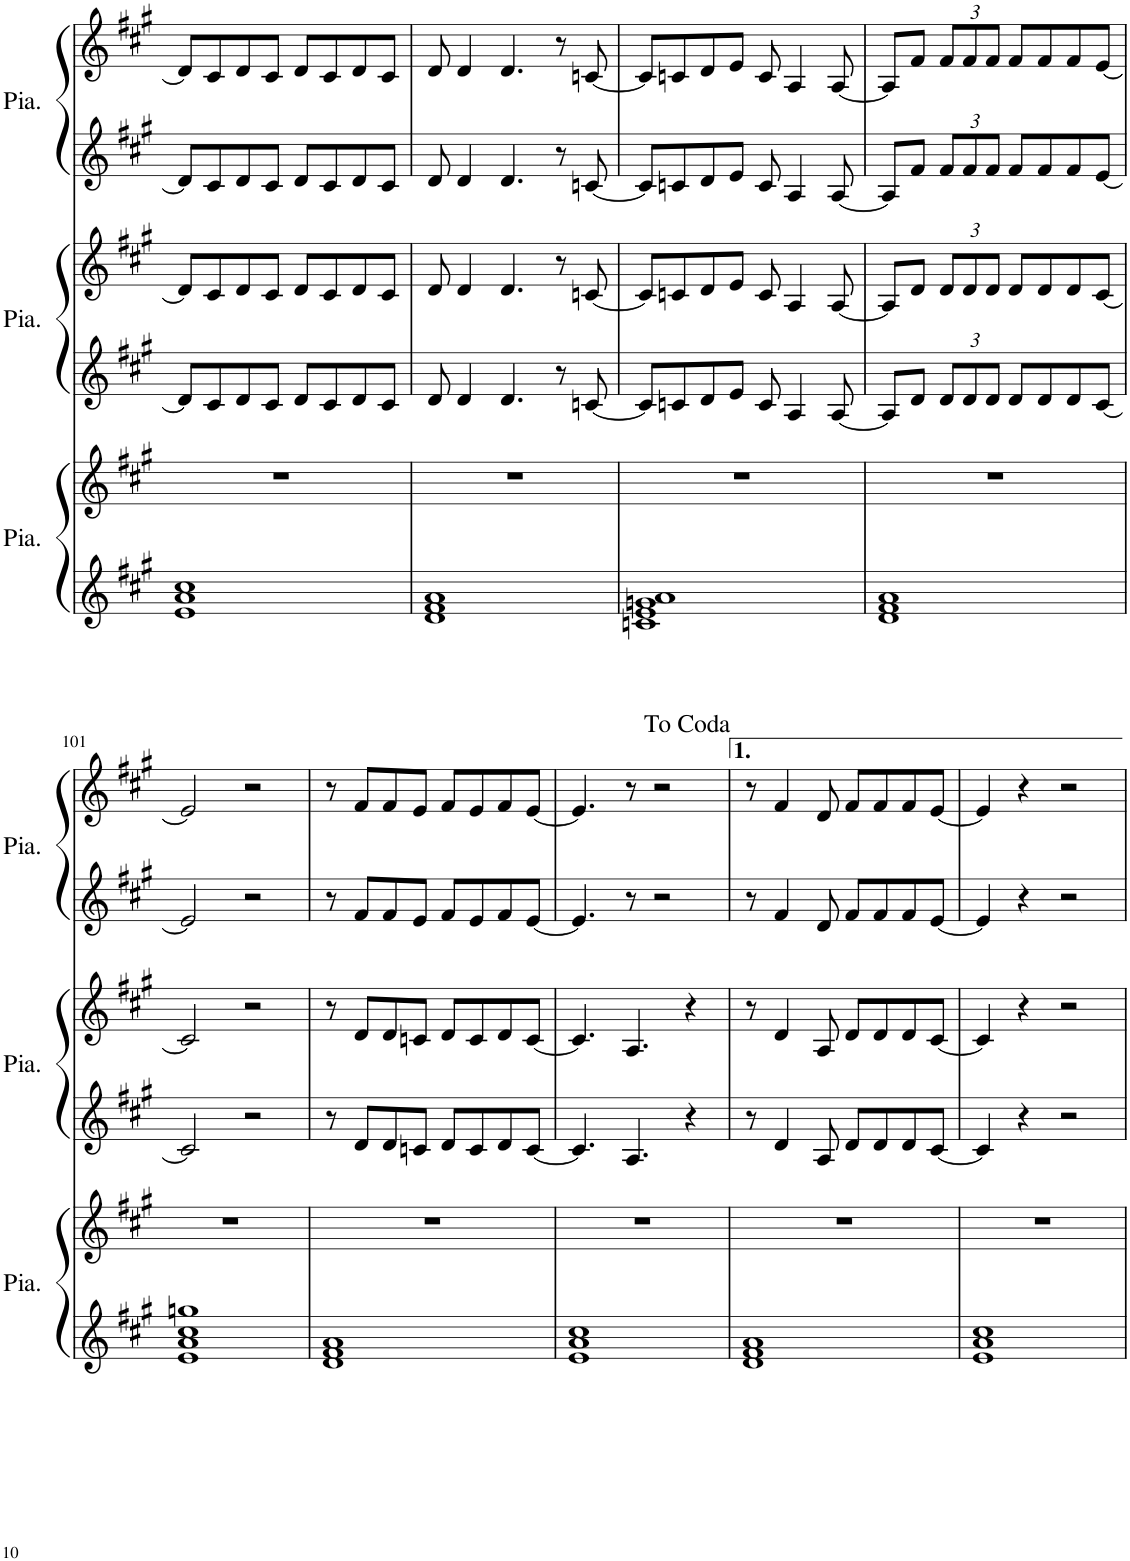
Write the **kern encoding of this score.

**kern	**kern	**kern	**kern	**kern	**kern
*part3	*part3	*part2	*part2	*part1	*part1
*staff6	*staff5	*staff4	*staff3	*staff2	*staff1
*I"Piano	*	*I"Piano	*	*I"Piano	*
*I'Pia.	*	*I'Pia.	*	*I'Pia.	*
!!LO:PB:g=z
*clefG2	*clefG2	*clefG2	*clefG2	*clefG2	*clefG2
*k[f#c#g#]	*k[f#c#g#]	*k[f#c#g#]	*k[f#c#g#]	*k[f#c#g#]	*k[f#c#g#]
*M4/4	*M4/4	*M4/4	*M4/4	*M4/4	*M4/4
*met(c)	*met(c)	*met(c)	*met(c)	*met(c)	*met(c)
=97	=97	=97	=97	=97	=97
1e 1a 1cc#	1r	8d/L]	8d/L]	8d/L]	8d/L]
.	.	8c#/	8c#/	8c#/	8c#/
.	.	8d/	8d/	8d/	8d/
.	.	8c#/J	8c#/J	8c#/J	8c#/J
.	.	8d/L	8d/L	8d/L	8d/L
.	.	8c#/	8c#/	8c#/	8c#/
.	.	8d/	8d/	8d/	8d/
.	.	8c#/J	8c#/J	8c#/J	8c#/J
=98	=98	=98	=98	=98	=98
1d 1f# 1a	1r	8d/	8d/	8d/	8d/
.	.	4d/	4d/	4d/	4d/
.	.	4.d/	4.d/	4.d/	4.d/
.	.	8r	8r	8r	8r
.	.	[8cn/	[8cn/	[8cn/	[8cn/
=99	=99	=99	=99	=99	=99
1cn 1e 1gn 1a	1r	8c/L]	8c/L]	8c/L]	8c/L]
.	.	8cn/	8cn/	8cn/	8cn/
.	.	8d/	8d/	8d/	8d/
.	.	8e/J	8e/J	8e/J	8e/J
.	.	8c/	8c/	8c/	8c/
.	.	4A/	4A/	4A/	4A/
.	.	[8A/	[8A/	[8A/	[8A/
=100	=100	=100	=100	=100	=100
1d 1f# 1a	1r	8A/L]	8A/L]	8A/L]	8A/L]
.	.	8d/J	8d/J	8f#/J	8f#/J
*	*	*Xbrackettup	*Xbrackettup	*Xbrackettup	*Xbrackettup
.	.	12d/L	12d/L	12f#/L	12f#/L
.	.	12d/	12d/	12f#/	12f#/
.	.	12d/J	12d/J	12f#/J	12f#/J
.	.	8d/L	8d/L	8f#/L	8f#/L
.	.	8d/	8d/	8f#/	8f#/
.	.	8d/	8d/	8f#/	8f#/
.	.	[8c#/J	[8c#/J	[8e/J	[8e/J
!!LO:LB:g=z
=101	=101	=101	=101	=101	=101
1e 1a 1cc# 1ggn	1r	2c#/]	2c#/]	2e/]	2e/]
.	.	2r	2r	2r	2r
=102	=102	=102	=102	=102	=102
1d 1f# 1a	1r	8r	8r	8r	8r
.	.	8d/L	8d/L	8f#/L	8f#/L
.	.	8d/	8d/	8f#/	8f#/
.	.	8cn/J	8cn/J	8e/J	8e/J
.	.	8d/L	8d/L	8f#/L	8f#/L
.	.	8c/	8c/	8e/	8e/
.	.	8d/	8d/	8f#/	8f#/
.	.	[8c/J	[8c/J	[8e/J	[8e/J
=103	=103	=103	=103	=103	=103
1e 1a 1cc#	1r	4.c/]	4.c/]	4.e/]	4.e/]
.	.	4.A/	4.A/	8r	8r
.	.	.	.	2r	2r
.	.	4r	4r	.	.
=104	=104	=104	=104	=104	=104
1d 1f# 1a	1r	8r	8r	8r	8r
.	.	4d/	4d/	4f#/	4f#/
.	.	8A/	8A/	8d/	8d/
.	.	8d/L	8d/L	8f#/L	8f#/L
.	.	8d/	8d/	8f#/	8f#/
.	.	8d/	8d/	8f#/	8f#/
.	.	[8c#/J	[8c#/J	[8e/J	[8e/J
=105	=105	=105	=105	=105	=105
1e 1a 1cc#	1r	4c#/]	4c#/]	4e/]	4e/]
.	.	4r	4r	4r	4r
.	.	2r	2r	2r	2r
=	=	=	=	=	=
*-	*-	*-	*-	*-	*-
